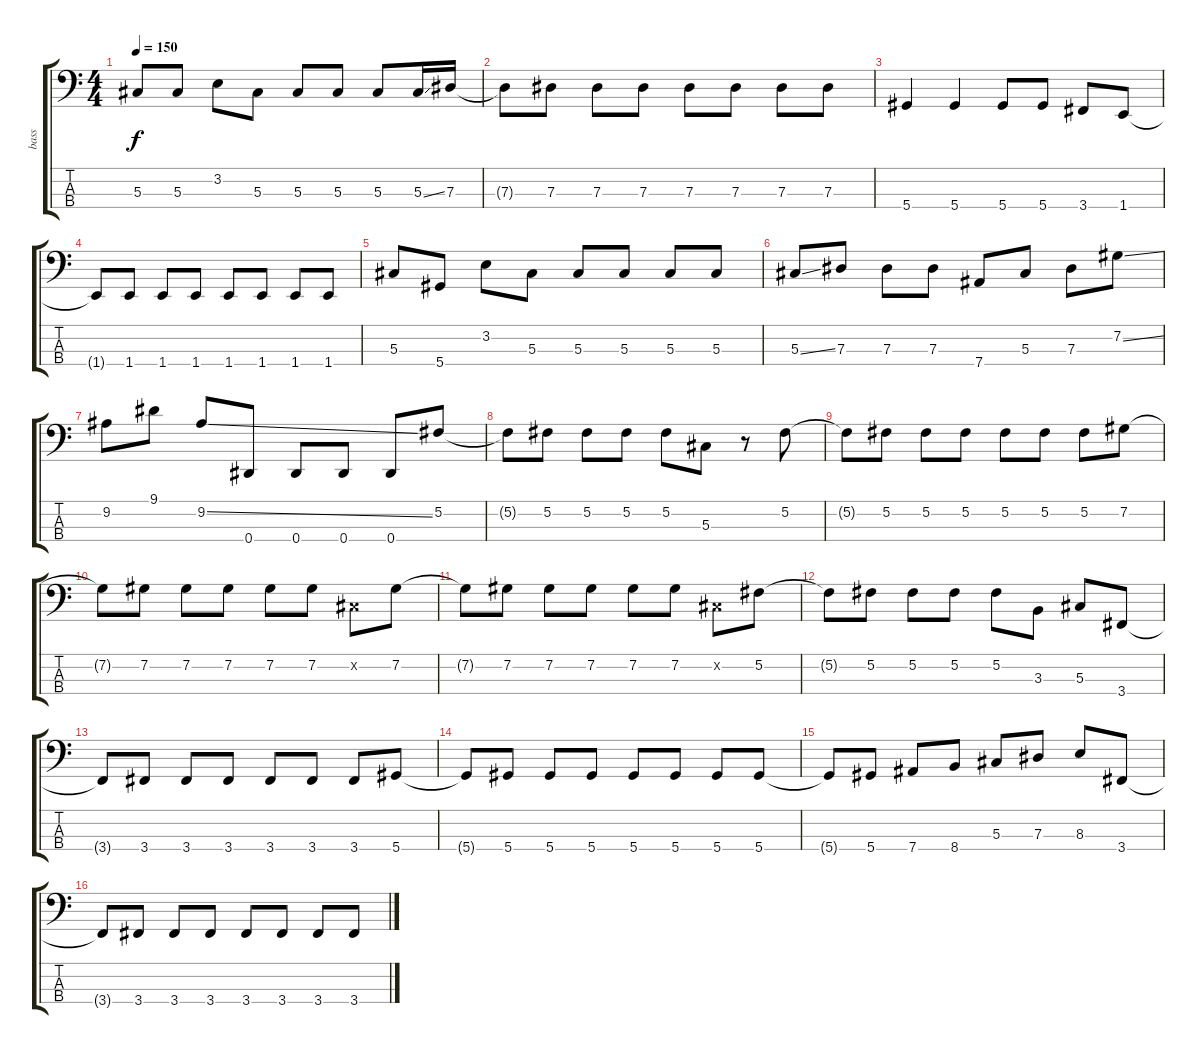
\track ("bass" "bass") {instrument electricbasspick}
\staff {score tabs}
\tuning (Gb2 Db2 Ab1 Eb1) {hide}
\ts (4 4)
\tempo 150
\clef f4
\ks c
5.3{t}.8{dy f} 5.3.8 3.2.8 5.3.8 5.3.8 5.3.8 5.3.8 5.3{ss}.16 7.3.16 |
7.3{t}.8 7.3.8 7.3.8 7.3.8 7.3.8 7.3.8 7.3.8 7.3.8 |
5.4.4 5.4.4 5.4.8 5.4.8 3.4.8 1.4.8 |
1.4{t}.8 1.4.8 1.4.8 1.4.8 1.4.8 1.4.8 1.4.8 1.4.8 |
5.3.8 5.4.8 3.2.8 5.3.8 5.3.8 5.3.8 5.3.8 5.3.8 |
5.3{ss}.8 7.3.8 7.3.8 7.3.8 7.4.8 5.3.8 7.3.8 7.2{ss}.8 |
9.2.8 9.1.8 9.2{ss}.8 0.4.8 0.4.8 0.4.8 0.4.8 5.2.8 |
5.2{t}.8 5.2.8 5.2.8 5.2.8 5.2.8 5.3.8 r.8 5.2.8 |
5.2{t}.8 5.2.8 5.2.8 5.2.8 5.2.8 5.2.8 5.2.8 7.2.8 |
7.2{t}.8 7.2.8 7.2.8 7.2.8 7.2.8 7.2.8 0.2{x}.8 7.2.8 |
7.2{t}.8 7.2.8 7.2.8 7.2.8 7.2.8 7.2.8 0.2{x}.8 5.2.8 |
5.2{t}.8 5.2.8 5.2.8 5.2.8 5.2.8 3.3.8 5.3.8 3.4.8 |
3.4{t}.8 3.4.8 3.4.8 3.4.8 3.4.8 3.4.8 3.4.8 5.4.8 |
5.4{t}.8 5.4.8 5.4.8 5.4.8 5.4.8 5.4.8 5.4.8 5.4.8 |
5.4{t}.8 5.4.8 7.4.8 8.4.8 5.3.8 7.3.8 8.3.8 3.4.8 |
3.4{t}.8 3.4.8 3.4.8 3.4.8 3.4.8 3.4.8 3.4.8 3.4.8
